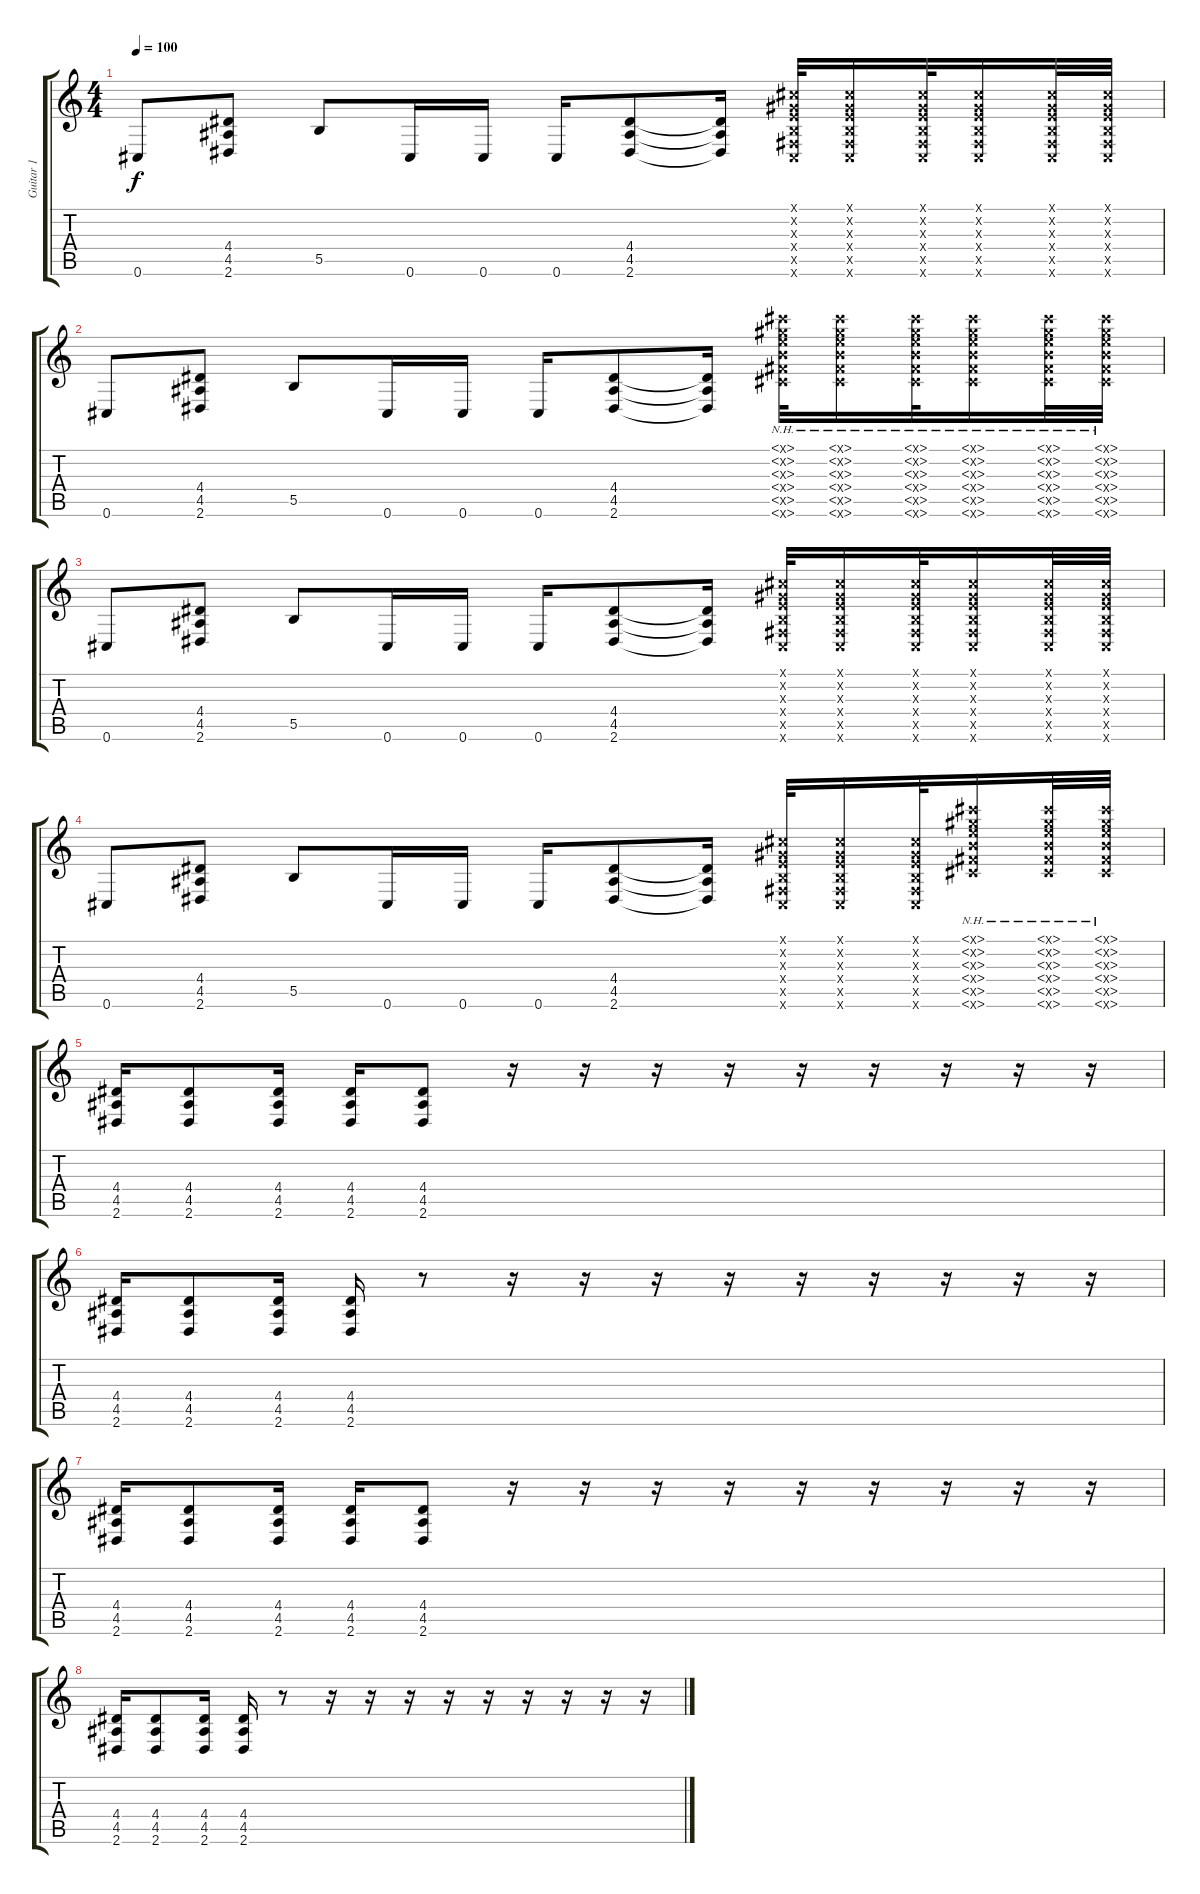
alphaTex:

\track ("Guitar 1" "Guitar 1") {instrument electricguitarclean}
\staff {score tabs}
\tuning (Db4 Ab3 E3 B2 Gb2 Db2) {hide}
\ts (4 4)
\tempo 100
\clef g2
\ks c
0.6.8{dy f} (4.4 4.5 2.6).8 5.5.8 0.6.16 0.6.16 0.6.16 (4.4 4.5 2.6).8 (4.4{t} 4.5{t} 2.6{t}).16 (0.1{x} 0.2{x} 0.3{x} 0.4{x} 0.5{x} 0.6{x}).32 (0.1{x} 0.2{x} 0.3{x} 0.4{x} 0.5{x} 0.6{x}).16 (0.1{x} 0.2{x} 0.3{x} 0.4{x} 0.5{x} 0.6{x}).32 (0.1{x} 0.2{x} 0.3{x} 0.4{x} 0.5{x} 0.6{x}).16 (0.1{x} 0.2{x} 0.3{x} 0.4{x} 0.5{x} 0.6{x}).32 (0.1{x} 0.2{x} 0.3{x} 0.4{x} 0.5{x} 0.6{x}).32 |
0.6.8 (4.4 4.5 2.6).8 5.5.8 0.6.16 0.6.16 0.6.16 (4.4 4.5 2.6).8 (4.4{t} 4.5{t} 2.6{t}).16 (0.1{nh x} 0.2{nh x} 0.3{nh x} 0.4{nh x} 0.5{nh x} 0.6{nh x}).32 (0.1{nh x} 0.2{nh x} 0.3{nh x} 0.4{nh x} 0.5{nh x} 0.6{nh x}).16 (0.1{nh x} 0.2{nh x} 0.3{nh x} 0.4{nh x} 0.5{nh x} 0.6{nh x}).32 (0.1{nh x} 0.2{nh x} 0.3{nh x} 0.4{nh x} 0.5{nh x} 0.6{nh x}).16 (0.1{nh x} 0.2{nh x} 0.3{nh x} 0.4{nh x} 0.5{nh x} 0.6{nh x}).32 (0.1{nh x} 0.2{nh x} 0.3{nh x} 0.4{nh x} 0.5{nh x} 0.6{nh x}).32 |
0.6.8 (4.4 4.5 2.6).8 5.5.8 0.6.16 0.6.16 0.6.16 (4.4 4.5 2.6).8 (4.4{t} 4.5{t} 2.6{t}).16 (0.1{x} 0.2{x} 0.3{x} 0.4{x} 0.5{x} 0.6{x}).32 (0.1{x} 0.2{x} 0.3{x} 0.4{x} 0.5{x} 0.6{x}).16 (0.1{x} 0.2{x} 0.3{x} 0.4{x} 0.5{x} 0.6{x}).32 (0.1{x} 0.2{x} 0.3{x} 0.4{x} 0.5{x} 0.6{x}).16 (0.1{x} 0.2{x} 0.3{x} 0.4{x} 0.5{x} 0.6{x}).32 (0.1{x} 0.2{x} 0.3{x} 0.4{x} 0.5{x} 0.6{x}).32 |
0.6.8 (4.4 4.5 2.6).8 5.5.8 0.6.16 0.6.16 0.6.16 (4.4 4.5 2.6).8 (4.4{t} 4.5{t} 2.6{t}).16 (0.1{x} 0.2{x} 0.3{x} 0.4{x} 0.5{x} 0.6{x}).32 (0.1{x} 0.2{x} 0.3{x} 0.4{x} 0.5{x} 0.6{x}).16 (0.1{x} 0.2{x} 0.3{x} 0.4{x} 0.5{x} 0.6{x}).32 (0.1{nh x} 0.2{nh x} 0.3{nh x} 0.4{nh x} 0.5{nh x} 0.6{nh x}).16 (0.1{nh x} 0.2{nh x} 0.3{nh x} 0.4{nh x} 0.5{nh x} 0.6{nh x}).32 (0.1{nh x} 0.2{nh x} 0.3{nh x} 0.4{nh x} 0.5{nh x} 0.6{nh x}).32 |
(4.4 4.5 2.6).16 (4.4 4.5 2.6).8 (4.4 4.5 2.6).16 (4.4 4.5 2.6).16 (4.4 4.5 2.6).8 r.16 r.16 r.16 r.16 r.16 r.16 r.16 r.16 r.16 |
(4.4 4.5 2.6).16 (4.4 4.5 2.6).8 (4.4 4.5 2.6).16 (4.4 4.5 2.6).16 r.8 r.16 r.16 r.16 r.16 r.16 r.16 r.16 r.16 r.16 |
(4.4 4.5 2.6).16 (4.4 4.5 2.6).8 (4.4 4.5 2.6).16 (4.4 4.5 2.6).16 (4.4 4.5 2.6).8 r.16 r.16 r.16 r.16 r.16 r.16 r.16 r.16 r.16 |
(4.4 4.5 2.6).16 (4.4 4.5 2.6).8 (4.4 4.5 2.6).16 (4.4 4.5 2.6).16 r.8 r.16 r.16 r.16 r.16 r.16 r.16 r.16 r.16 r.16
